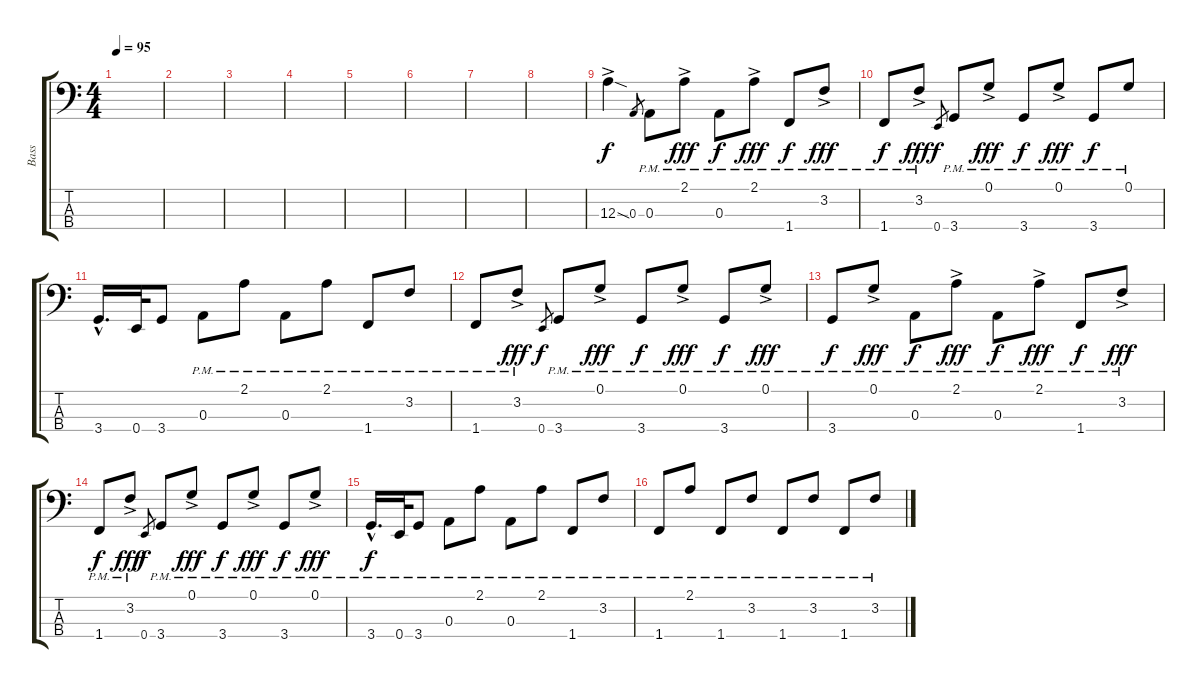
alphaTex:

\track ("Bass" "Bass") {instrument electricbassfinger}
\staff {score tabs}
\tuning (G2 D2 A1 E1) {hide}
\ts (4 4)
\tempo 95
\clef f4
\ks c
|
|
|
|
|
|
|
|
12.3{sod ac}.4 0.3.8{gr dy f} 0.3{pm}.8 2.1{ac pm}.8{dy fff} 0.3{pm}.8{dy f} 2.1{ac pm}.8{dy fff} 1.4{pm}.8{dy f} 3.2{ac pm}.8{dy fff} |
1.4{pm}.8{dy f} 3.2{ac pm}.8{dy fff} 0.4.8{gr dy f} 3.4{pm}.8 0.1{ac pm}.8{dy fff} 3.4{pm}.8{dy f} 0.1{ac pm}.8{dy fff} 3.4{pm}.8{dy f} 0.1{pm}.8 |
3.4{hac}.16{d} 0.4.32 3.4.8 0.3{pm}.8 2.1{pm}.8 0.3{pm}.8 2.1{pm}.8 1.4{pm}.8 3.2{pm}.8 |
1.4{pm}.8 3.2{ac pm}.8{dy fff} 0.4.8{gr dy f} 3.4{pm}.8 0.1{ac pm}.8{dy fff} 3.4{pm}.8{dy f} 0.1{ac pm}.8{dy fff} 3.4{pm}.8{dy f} 0.1{ac pm}.8{dy fff} |
3.4{pm}.8{dy f} 0.1{ac pm}.8{dy fff} 0.3{pm}.8{dy f} 2.1{ac pm}.8{dy fff} 0.3{pm}.8{dy f} 2.1{ac pm}.8{dy fff} 1.4{pm}.8{dy f} 3.2{ac pm}.8{dy fff} |
1.4{pm}.8{dy f} 3.2{ac pm}.8{dy fff} 0.4.8{gr dy f} 3.4{pm}.8 0.1{ac pm}.8{dy fff} 3.4{pm}.8{dy f} 0.1{ac pm}.8{dy fff} 3.4{pm}.8{dy f} 0.1{ac pm}.8{dy fff} |
3.4{hac pm}.16{d dy f} 0.4{pm}.32 3.4{pm}.8 0.3{pm}.8 2.1{pm}.8 0.3{pm}.8 2.1{pm}.8 1.4{pm}.8 3.2{pm}.8 |
1.4{pm}.8 2.1{pm}.8 1.4{pm}.8 3.2{pm}.8 1.4{pm}.8 3.2{pm}.8 1.4{pm}.8 3.2{pm}.8
